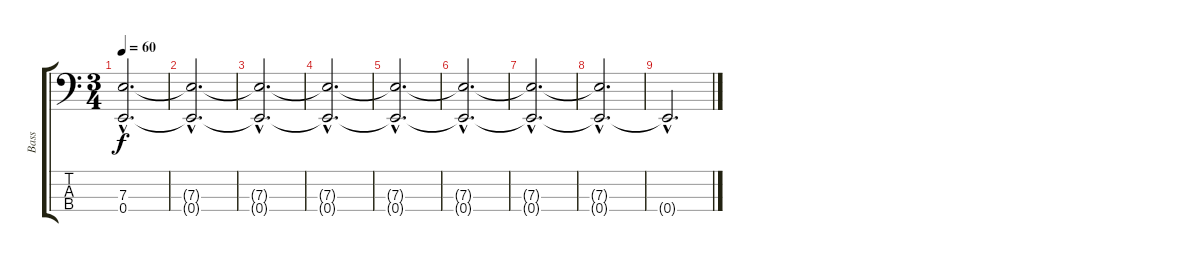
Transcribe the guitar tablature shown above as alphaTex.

\track ("Bass" "Bass") {instrument electricbassfinger}
\staff {score tabs}
\tuning (G2 D2 A1 E1) {hide}
\ts (3 4)
\tempo 60
\clef f4
\ks c
(7.3{hac} 0.4{hac}).2{d dy f} |
(7.3{hac t} 0.4{hac t}).2{d} |
(7.3{hac t} 0.4{hac t}).2{d} |
(7.3{hac t} 0.4{hac t}).2{d} |
(7.3{hac t} 0.4{hac t}).2{d volume 12} |
(7.3{hac t} 0.4{hac t}).2{d volume 9} |
(7.3{hac t} 0.4{hac t}).2{d volume 6} |
(7.3{hac t} 0.4{hac t}).2{d volume 0} |
0.4{hac t}.2{d}
